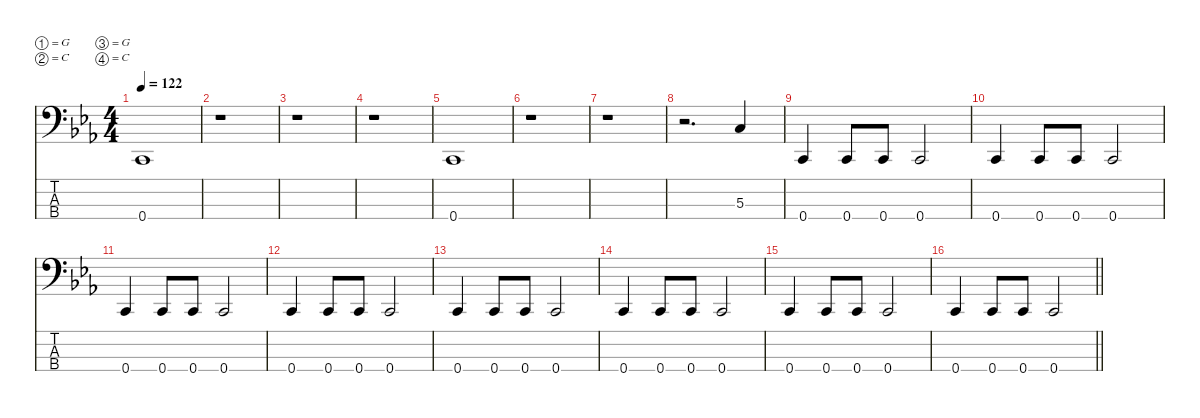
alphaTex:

\defaultSystemsLayout 4
\hideDynamics
\bracketExtendMode nobrackets
\singleTrackTrackNamePolicy hidden
\multiTrackTrackNamePolicy hidden
\firstSystemTrackNameMode fullname
\otherSystemsTrackNameOrientation horizontal
\track ("Bass" "fl.bs.") {instrument fretlessbass}
\staff {score tabs}
\tuning (G2 C2 G1 C1)
\ts (4 4)
\tempo 122
\clef f4
\ks cminor
0.4{acc forcenatural}.1{dy f beam Up} |
r.1{beam Down} |
r.1{beam Down} |
r.1{beam Down} |
0.4{acc forcenatural}.1{beam Up} |
r.1{beam Down} |
r.1{beam Down} |
r.2{d beam Down} 5.3{acc forcenatural}.4{beam Up} |
0.4{acc forcenatural}.4{beam Up} 0.4{acc forcenatural}.8{beam Up} 0.4{acc forcenatural}.8{beam Up} 0.4{acc forcenatural}.2{beam Up} |
0.4{acc forcenatural}.4{beam Up} 0.4{acc forcenatural}.8{beam Up} 0.4{acc forcenatural}.8{beam Up} 0.4{acc forcenatural}.2{beam Up} |
0.4{acc forcenatural}.4{beam Up} 0.4{acc forcenatural}.8{beam Up} 0.4{acc forcenatural}.8{beam Up} 0.4{acc forcenatural}.2{beam Up} |
0.4{acc forcenatural}.4{beam Up} 0.4{acc forcenatural}.8{beam Up} 0.4{acc forcenatural}.8{beam Up} 0.4{acc forcenatural}.2{beam Up} |
0.4{acc forcenatural}.4{beam Up} 0.4{acc forcenatural}.8{beam Up} 0.4{acc forcenatural}.8{beam Up} 0.4{acc forcenatural}.2{beam Up} |
0.4{acc forcenatural}.4{beam Up} 0.4{acc forcenatural}.8{beam Up} 0.4{acc forcenatural}.8{beam Up} 0.4{acc forcenatural}.2{beam Up} |
0.4{acc forcenatural}.4{beam Up} 0.4{acc forcenatural}.8{beam Up} 0.4{acc forcenatural}.8{beam Up} 0.4{acc forcenatural}.2{beam Up} |
\barLineRight lightlight
0.4{acc forcenatural}.4{beam Up} 0.4{acc forcenatural}.8{beam Up} 0.4{acc forcenatural}.8{beam Up} 0.4{acc forcenatural}.2{beam Up}
